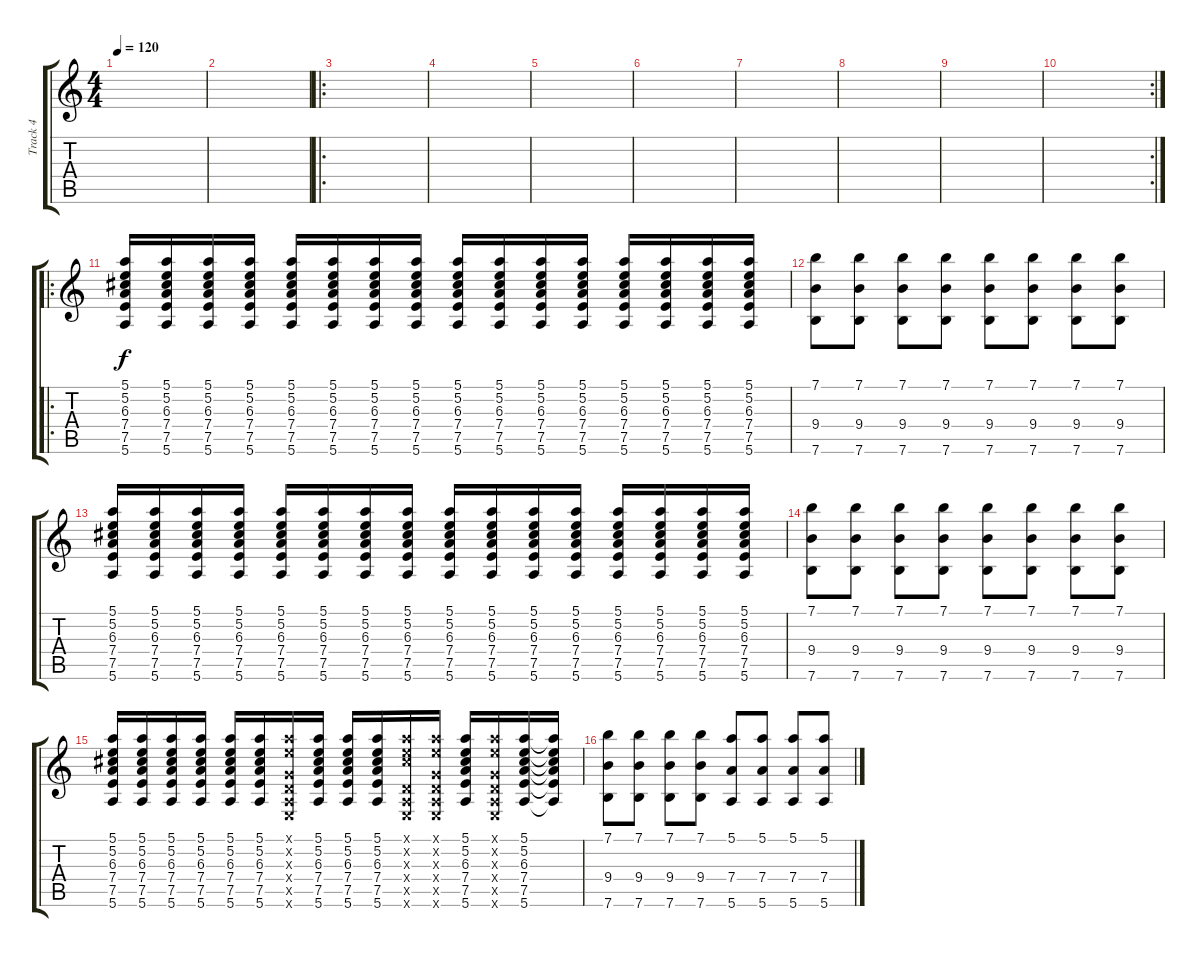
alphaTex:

\track ("Track 4" "Track 4") {instrument overdrivenguitar}
\staff {score tabs}
\tuning (E4 B3 G3 D3 A2 E2) {hide}
\ts (4 4)
\tempo 120
\clef g2
\ks c
|
|
\ro
|
|
|
|
|
|
|
\rc 2
|
\ro
(5.1 5.2 6.3 7.4 7.5 5.6).16 (5.1 5.2 6.3 7.4 7.5 5.6).16 (5.1 5.2 6.3 7.4 7.5 5.6).16 (5.1 5.2 6.3 7.4 7.5 5.6).16 (5.1 5.2 6.3 7.4 7.5 5.6).16 (5.1 5.2 6.3 7.4 7.5 5.6).16 (5.1 5.2 6.3 7.4 7.5 5.6).16 (5.1 5.2 6.3 7.4 7.5 5.6).16 (5.1 5.2 6.3 7.4 7.5 5.6).16 (5.1 5.2 6.3 7.4 7.5 5.6).16 (5.1 5.2 6.3 7.4 7.5 5.6).16 (5.1 5.2 6.3 7.4 7.5 5.6).16 (5.1 5.2 6.3 7.4 7.5 5.6).16 (5.1 5.2 6.3 7.4 7.5 5.6).16 (5.1 5.2 6.3 7.4 7.5 5.6).16 (5.1 5.2 6.3 7.4 7.5 5.6).16 |
(7.1 9.4 7.6).8 (7.1 9.4 7.6).8 (7.1 9.4 7.6).8 (7.1 9.4 7.6).8 (7.1 9.4 7.6).8 (7.1 9.4 7.6).8 (7.1 9.4 7.6).8 (7.1 9.4 7.6).8 |
(5.1 5.2 6.3 7.4 7.5 5.6).16 (5.1 5.2 6.3 7.4 7.5 5.6).16 (5.1 5.2 6.3 7.4 7.5 5.6).16 (5.1 5.2 6.3 7.4 7.5 5.6).16 (5.1 5.2 6.3 7.4 7.5 5.6).16 (5.1 5.2 6.3 7.4 7.5 5.6).16 (5.1 5.2 6.3 7.4 7.5 5.6).16 (5.1 5.2 6.3 7.4 7.5 5.6).16 (5.1 5.2 6.3 7.4 7.5 5.6).16 (5.1 5.2 6.3 7.4 7.5 5.6).16 (5.1 5.2 6.3 7.4 7.5 5.6).16 (5.1 5.2 6.3 7.4 7.5 5.6).16 (5.1 5.2 6.3 7.4 7.5 5.6).16 (5.1 5.2 6.3 7.4 7.5 5.6).16 (5.1 5.2 6.3 7.4 7.5 5.6).16 (5.1 5.2 6.3 7.4 7.5 5.6).16 |
(7.1 9.4 7.6).8 (7.1 9.4 7.6).8 (7.1 9.4 7.6).8 (7.1 9.4 7.6).8 (7.1 9.4 7.6).8 (7.1 9.4 7.6).8 (7.1 9.4 7.6).8 (7.1 9.4 7.6).8 |
(5.1 5.2 6.3 7.4 7.5 5.6).16 (5.1 5.2 6.3 7.4 7.5 5.6).16 (5.1 5.2 6.3 7.4 7.5 5.6).16 (5.1 5.2 6.3 7.4 7.5 5.6).16 (5.1 5.2 6.3 7.4 7.5 5.6).16 (5.1 5.2 6.3 7.4 7.5 5.6).16 (5.1{x} 5.2{x} 0.3{x} 0.4{x} 0.5{x} 0.6{x}).16 (5.1 5.2 6.3 7.4 7.5 5.6).16 (5.1 5.2 6.3 7.4 7.5 5.6).16 (5.1 5.2 6.3 7.4 7.5 5.6).16 (5.1{x} 5.2{x} 6.3{x} 0.4{x} 0.5{x} 0.6{x}).16 (5.1{x} 5.2{x} 0.3{x} 0.4{x} 0.5{x} 0.6{x}).16 (5.1 5.2 6.3 7.4 7.5 5.6).16 (5.1{x} 5.2{x} 0.3{x} 0.4{x} 0.5{x} 0.6{x}).16 (5.1 5.2 6.3 7.4 7.5 5.6).16 (5.1{t} 5.2{t} 6.3{t} 7.4{t} 7.5{t} 5.6{t}).16 |
(7.1 9.4 7.6).8 (7.1 9.4 7.6).8 (7.1 9.4 7.6).8 (7.1 9.4 7.6).8 (5.1 7.4 5.6).8 (5.1 7.4 5.6).8 (5.1 7.4 5.6).8 (5.1 7.4 5.6).8
